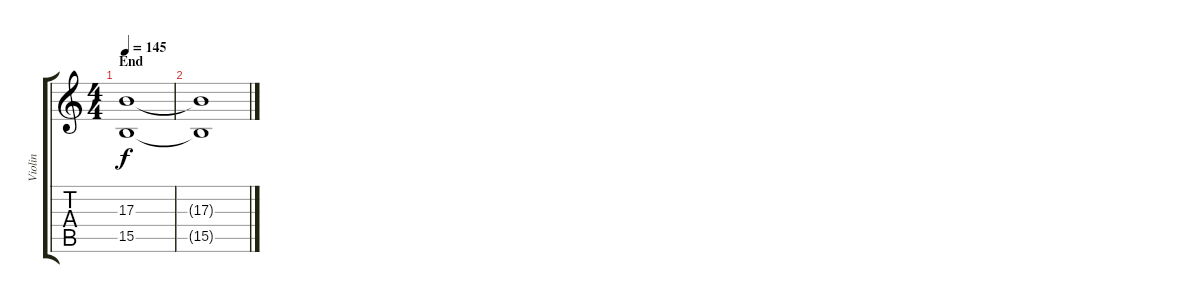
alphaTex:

\track ("Violin" "Violin") {instrument stringensemble1}
\staff {score tabs}
\tuning (Eb4 Bb3 Gb3 Db3 Ab2 Eb2) {hide}
\ts (4 4)
\section ("" "End")
\tempo 145
\clef g2
\ks c
(17.3 15.5).1{dy f} |
(17.3{t} 15.5{t}).1{volume 0}
